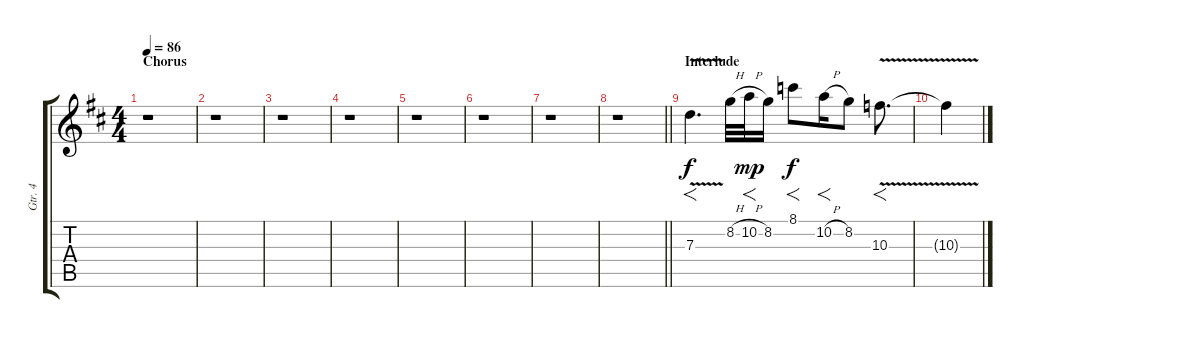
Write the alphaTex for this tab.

\track ("Gtr. 4" "Gtr. 4") {instrument overdrivenguitar}
\staff {score tabs}
\tuning (E4 B3 G3 D3 A2 E2) {hide}
\ts (4 4)
\section ("" "Chorus")
\tempo 86
\clef g2
\ks d
r.1{dy f} |
r.1 |
r.1 |
r.1 |
r.1 |
r.1 |
r.1 |
\barLineRight lightlight
r.1 |
\section ("" "Interlude")
7.3{v}.4{f d} 8.2{h}.32 10.2{h}.32{f dy mp} 8.2.16 8.1.8{f dy f} 10.2{h}.16{f} 8.2.8 10.3{v}.8{f d} |
10.3{t}.4
